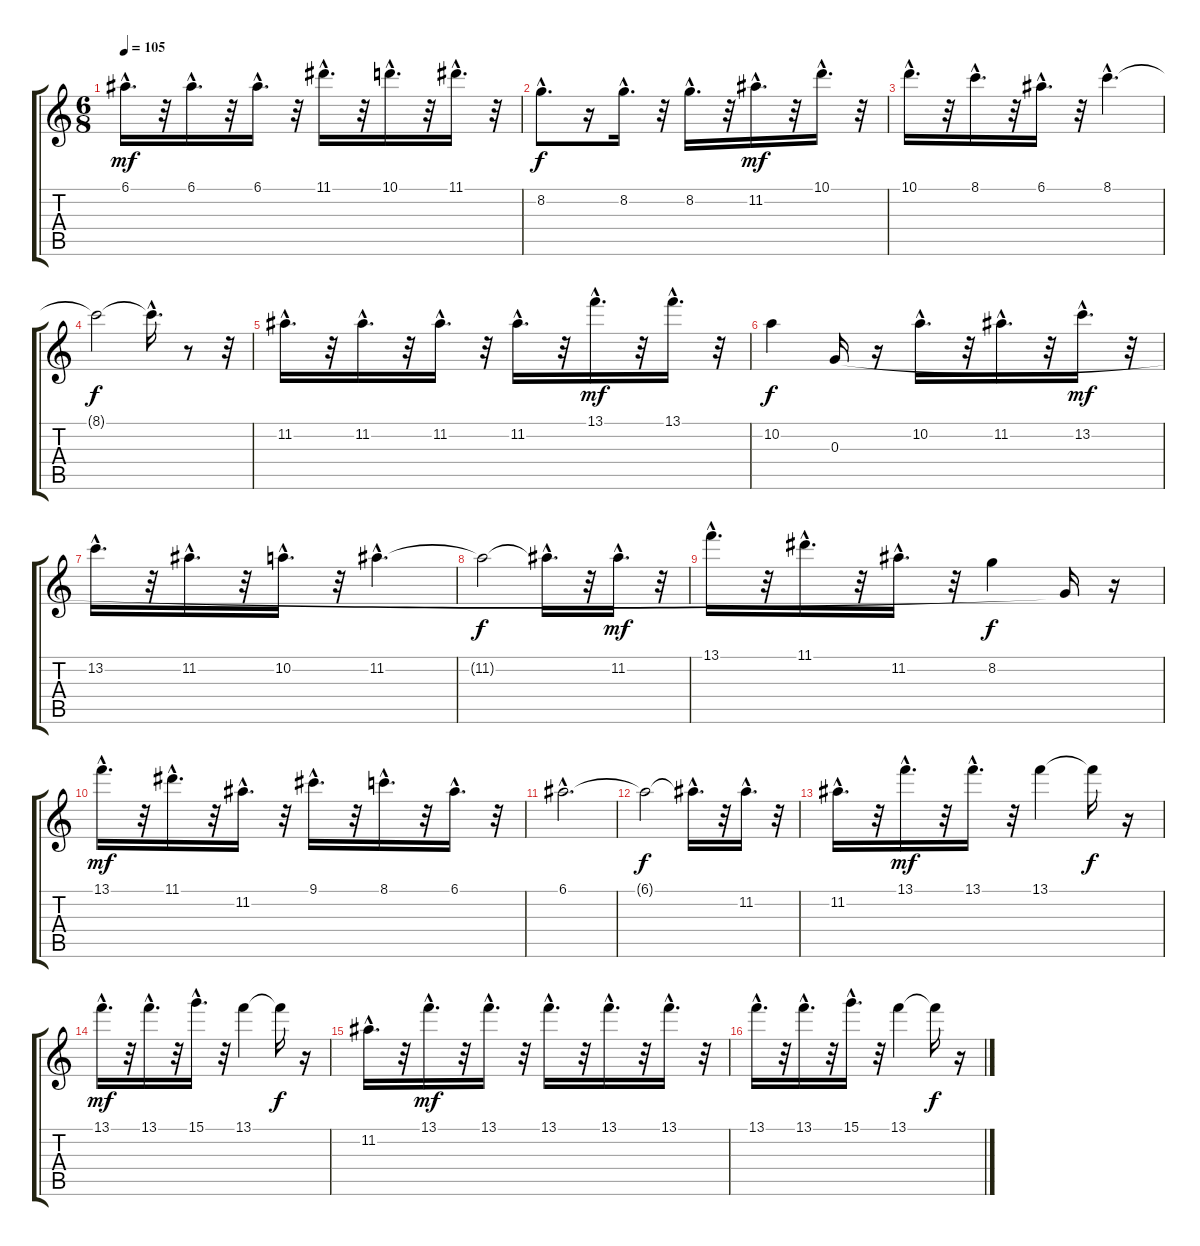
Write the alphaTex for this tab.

\track "" {instrument electricguitarclean}
\staff {score tabs}
\tuning (E4 B3 G3 D3 A2 E2) {hide}
\ts (6 8)
\tempo 105
\clef g2
\ks c
6.1{hac}.16{d dy mf} r.32 6.1{hac}.16{d} r.32 6.1{hac}.16{d} r.32 11.1{hac}.16{d} r.32 10.1{hac}.16{d} r.32 11.1{hac}.16{d} r.32 |
8.2{hac}.8{d dy f} r.16 8.2{hac}.16{d} r.32 8.2{hac}.16{d} r.32 11.2{hac}.16{d dy mf} r.32 10.1{hac}.16{d} r.32 |
10.1{hac}.16{d} r.32 8.1{hac}.16{d} r.32 6.1{hac}.16{d} r.32 8.1{hac}.4{d} |
8.1{t}.2{dy f} 8.1{hac t}.16{d} r.8 r.32 |
11.2{hac}.16{d} r.32 11.2{hac}.16{d} r.32 11.2{hac}.16{d} r.32 11.2{hac}.16{d} r.32 13.1{hac}.16{d dy mf} r.32 13.1{hac}.16{d} r.32 |
10.2.4{dy f} 0.3.16 r.16 10.2{hac}.16{d} r.32 11.2{hac}.16{d} r.32 13.2{hac}.16{d dy mf} r.32 |
13.2{hac}.16{d} r.32 11.2{hac}.16{d} r.32 10.2{hac}.16{d} r.32 11.2{hac}.4{d} |
11.2{t}.2{dy f} 11.2{hac t}.16{d} r.32 11.2{hac}.16{d dy mf} r.32 |
13.1{hac}.16{d} r.32 11.1{hac}.16{d} r.32 11.2{hac}.16{d} r.32 8.2.4{dy f} 0.3{t}.16 r.16 |
13.1{hac}.16{d dy mf} r.32 11.1{hac}.16{d} r.32 11.2{hac}.16{d} r.32 9.1{hac}.16{d} r.32 8.1{hac}.16{d} r.32 6.1{hac}.16{d} r.32 |
6.1{hac}.2{d} |
6.1{t}.2{dy f} 6.1{hac t}.16{d} r.32 11.2{hac}.16{d} r.32 |
11.2{hac}.16{d} r.32 13.1{hac}.16{d dy mf} r.32 13.1{hac}.16{d} r.32 13.1.4 13.1{t}.16{dy f} r.16 |
13.1{hac}.16{d dy mf} r.32 13.1{hac}.16{d} r.32 15.1{hac}.16{d} r.32 13.1.4 13.1{t}.16{dy f} r.16 |
11.2{hac}.16{d} r.32 13.1{hac}.16{d dy mf} r.32 13.1{hac}.16{d} r.32 13.1{hac}.16{d} r.32 13.1{hac}.16{d} r.32 13.1{hac}.16{d} r.32 |
13.1{hac}.16{d} r.32 13.1{hac}.16{d} r.32 15.1{hac}.16{d} r.32 13.1.4 13.1{t}.16{dy f} r.16
